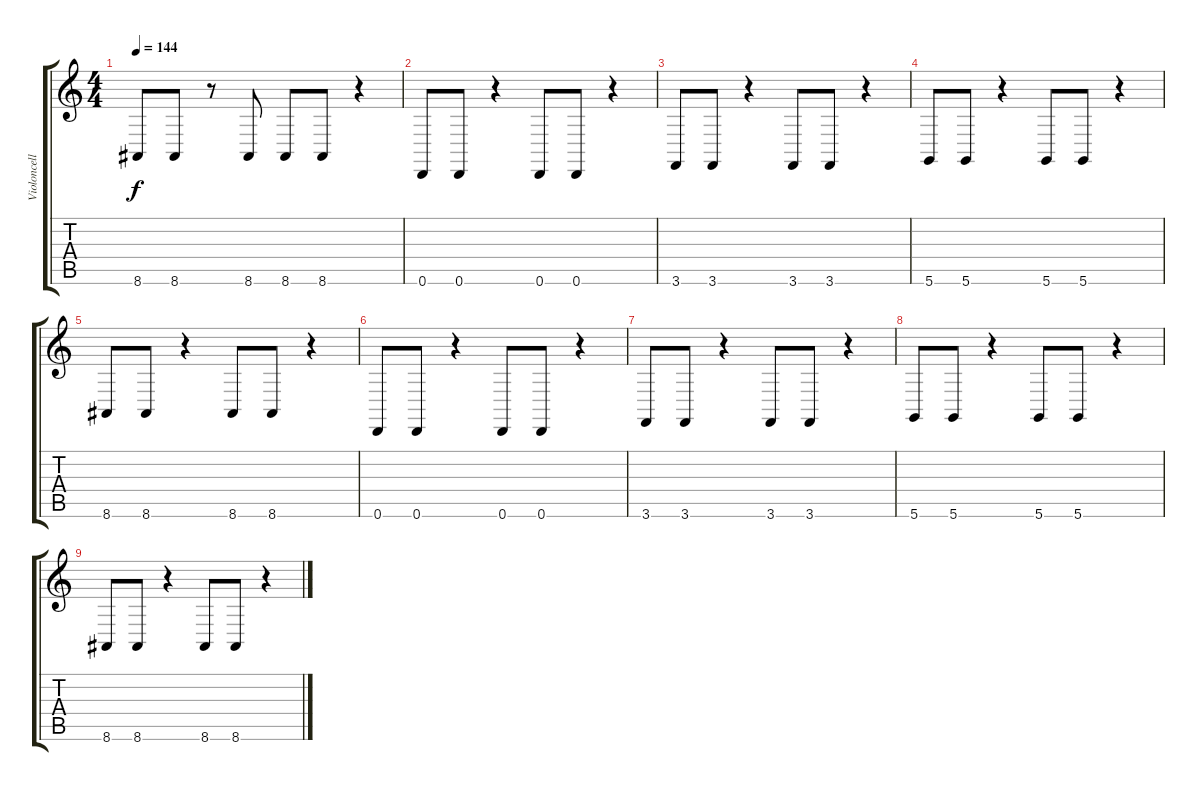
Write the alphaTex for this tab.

\track ("Violoncelle" "Violoncell") {instrument cello}
\staff {score tabs}
\tuning (E4 B3 G3 D3 A2 D2) {hide}
\ts (4 4)
\tempo 144
\clef g2
\ks c
8.6.8{dy f} 8.6.8 r.8 8.6.8 8.6.8 8.6.8 r.4 |
0.6.8 0.6.8 r.4 0.6.8 0.6.8 r.4 |
3.6.8 3.6.8 r.4 3.6.8 3.6.8 r.4 |
5.6.8 5.6.8 r.4 5.6.8 5.6.8 r.4 |
8.6.8 8.6.8 r.4 8.6.8 8.6.8 r.4 |
0.6.8 0.6.8 r.4 0.6.8 0.6.8 r.4 |
3.6.8 3.6.8 r.4 3.6.8 3.6.8 r.4 |
5.6.8 5.6.8 r.4 5.6.8 5.6.8 r.4 |
8.6.8 8.6.8 r.4 8.6.8 8.6.8 r.4
